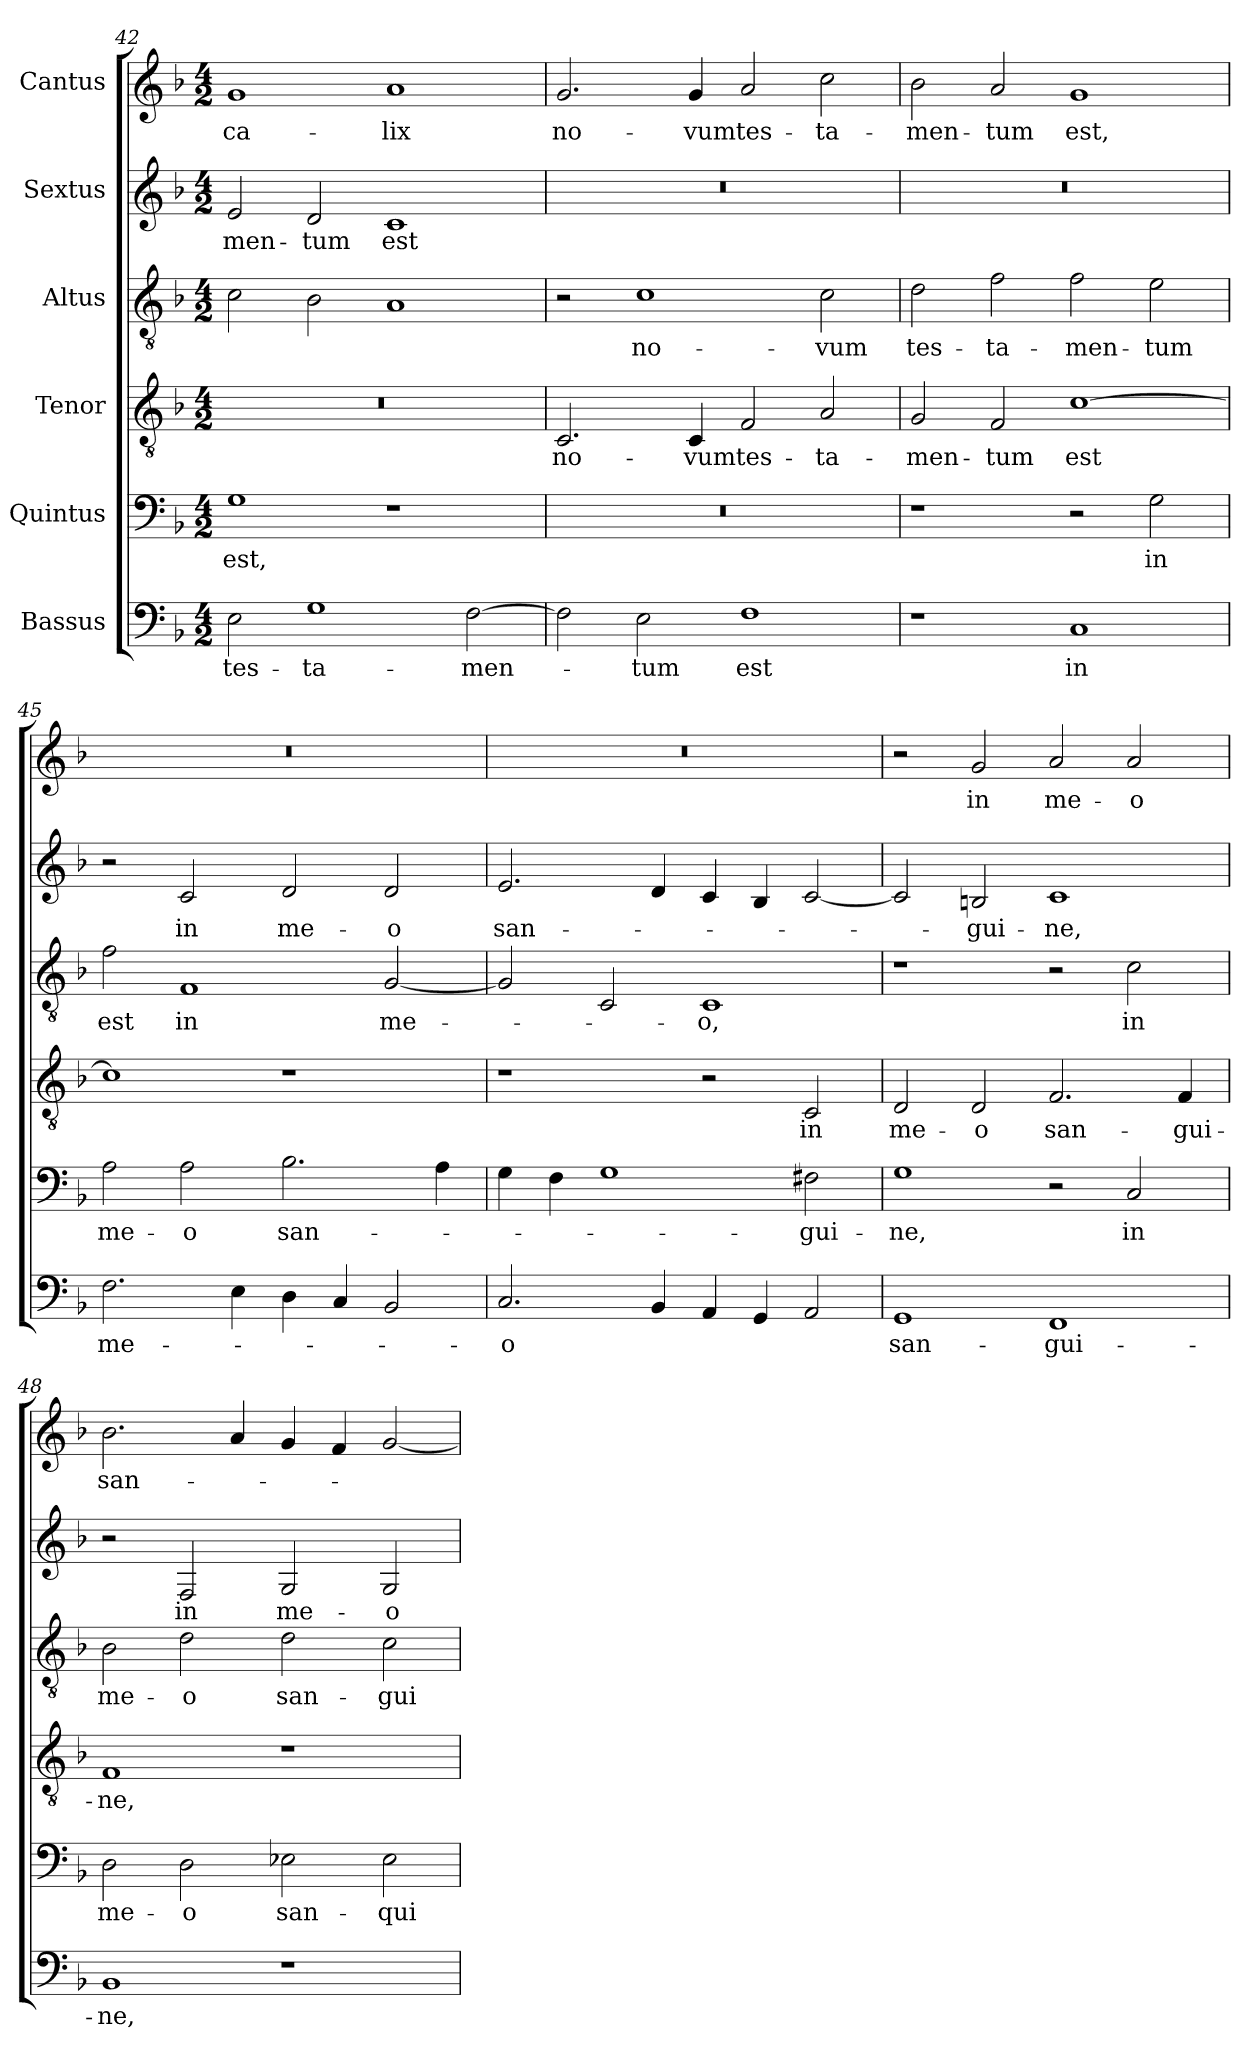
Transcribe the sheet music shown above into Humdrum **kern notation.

**kern	**text	**kern	**text	**kern	**text	**kern	**text	**kern	**text	**kern	**text
*part6	*part6	*part5	*part5	*part4	*part4	*part3	*part3	*part2	*part2	*part1	*part1
*staff6	*staff6	*staff5	*staff5	*staff4	*staff4	*staff3	*staff3	*staff2	*staff2	*staff1	*staff1
*I"Bassus	*	*I"Quintus	*	*I"Tenor	*	*I"Altus	*	*I"Sextus	*	*I"Cantus	*
*clefF4	*	*clefF4	*	*clefGv2	*	*clefGv2	*	*clefG2	*	*clefG2	*
*k[b-]	*	*k[b-]	*	*k[b-]	*	*k[b-]	*	*k[b-]	*	*k[b-]	*
*F:	*	*F:	*	*F:	*	*F:	*	*F:	*	*F:	*
*M4/2	*	*M4/2	*	*M4/2	*	*M4/2	*	*M4/2	*	*M4/2	*
=42	=42	=42	=42	=42	=42	=42	=42	=42	=42	=42	=42
!	!LO:LY:b	!	!LO:LY:b	!	!	!	!	!	!LO:LY:b	!	!LO:LY:b
2E\	tes-	1G	est,	0r	.	2c\	.	2e/	-men-	1g	ca-
!	!LO:LY:b	!	!	!	!	!	!	!	!LO:LY:b	!	!
1G	-ta-	.	.	.	.	2B-\	.	2d/	-tum	.	.
!	!	!	!	!	!	!	!	!	!LO:LY:b	!	!LO:LY:b
.	.	1r	.	.	.	1A	.	1c	est	1a	-lix
!	!LO:LY:b	!	!	!	!	!	!	!	!	!	!
[2F\	-men-	.	.	.	.	.	.	.	.	.	.
!!LO:PB:g=z
=43	=43	=43	=43	=43	=43	=43	=43	=43	=43	=43	=43
!	!	!	!	!	!LO:LY:b	!	!	!	!	!	!LO:LY:b
2F\]	.	0r	.	2.C/	no-	2r	.	0r	.	2.g/	no-
!	!LO:LY:b	!	!	!	!	!	!LO:LY:b	!	!	!	!
2E\	-tum	.	.	.	.	1c	no-	.	.	.	.
!	!	!	!	!	!LO:LY:b	!	!	!	!	!	!LO:LY:b
.	.	.	.	4C/	-vum	.	.	.	.	4g/	-vum
!	!LO:LY:b	!	!	!	!LO:LY:b	!	!	!	!	!	!LO:LY:b
1F	est	.	.	2F/	tes-	.	.	.	.	2a/	tes-
!	!	!	!	!	!LO:LY:b	!	!LO:LY:b	!	!	!	!LO:LY:b
.	.	.	.	2A/	-ta-	2c\	-vum	.	.	2cc\	-ta-
=44	=44	=44	=44	=44	=44	=44	=44	=44	=44	=44	=44
!	!	!	!	!	!LO:LY:b	!	!LO:LY:b	!	!	!	!LO:LY:b
1r	.	1r	.	2G/	-men-	2d\	tes-	0r	.	2b-\	-men-
!	!	!	!	!	!LO:LY:b	!	!LO:LY:b	!	!	!	!LO:LY:b
.	.	.	.	2F/	-tum	2f\	-ta-	.	.	2a/	-tum
!	!LO:LY:b	!	!	!	!LO:LY:b	!	!LO:LY:b	!	!	!	!LO:LY:b
1C	in	2r	.	[1c	est	2f\	-men-	.	.	1g	est,
!	!	!	!LO:LY:b	!	!	!	!LO:LY:b	!	!	!	!
.	.	2G\	in	.	.	2e\	-tum	.	.	.	.
=45	=45	=45	=45	=45	=45	=45	=45	=45	=45	=45	=45
!	!LO:LY:b	!	!LO:LY:b	!	!	!	!LO:LY:b	!	!	!	!
2.F\	me-	2A\	me-	1c]	.	2f\	est	2r	.	0r	.
!	!	!	!LO:LY:b	!	!	!	!LO:LY:b	!	!LO:LY:b	!	!
.	.	2A\	-o	.	.	1F	in	2c/	in	.	.
4E\	.	.	.	.	.	.	.	.	.	.	.
!	!	!	!LO:LY:b	!	!	!	!	!	!LO:LY:b	!	!
4D\	.	2.B-\	san-	1r	.	.	.	2d/	me-	.	.
4C/	.	.	.	.	.	.	.	.	.	.	.
!	!	!	!	!	!	!	!LO:LY:b	!	!LO:LY:b	!	!
2BB-/	.	.	.	.	.	[2G/	me-	2d/	-o	.	.
.	.	4A\	.	.	.	.	.	.	.	.	.
=46	=46	=46	=46	=46	=46	=46	=46	=46	=46	=46	=46
!	!LO:LY:b	!	!	!	!	!	!	!	!LO:LY:b	!	!
2.C/	-o	4G\	.	1r	.	2G/]	.	2.e/	san-	0r	.
.	.	4F\	.	.	.	.	.	.	.	.	.
.	.	1G	.	.	.	2C/	.	.	.	.	.
4BB-/	.	.	.	.	.	.	.	4d/	.	.	.
!	!	!	!	!	!	!	!LO:LY:b	!	!	!	!
4AA/	.	.	.	2r	.	1C	-o,	4c/	.	.	.
4GG/	.	.	.	.	.	.	.	4B-/	.	.	.
!	!	!	!LO:LY:b	!	!LO:LY:b	!	!	!	!	!	!
2AA/	.	2F#X\	-gui-	2C/	in	.	.	[2c/	.	.	.
!!LO:LB:g=z
=47	=47	=47	=47	=47	=47	=47	=47	=47	=47	=47	=47
!	!LO:LY:b	!	!LO:LY:b	!	!LO:LY:b	!	!	!	!	!	!
1GG	san-	1G	-ne,	2D/	me-	1r	.	2c/]	.	2r	.
!	!	!	!	!	!LO:LY:b	!	!	!	!LO:LY:b	!	!LO:LY:b
.	.	.	.	2D/	-o	.	.	2Bn/	-gui-	2g/	in
!	!LO:LY:b	!	!	!	!LO:LY:b	!	!	!	!LO:LY:b	!	!LO:LY:b
1FF	-gui-	2r	.	2.F/	san-	2r	.	1c	-ne,	2a/	me-
!	!	!	!LO:LY:b	!	!	!	!LO:LY:b	!	!	!	!LO:LY:b
.	.	2C/	in	.	.	2c\	in	.	.	2a/	-o
!	!	!	!	!	!LO:LY:b	!	!	!	!	!	!
.	.	.	.	4F/	-gui-	.	.	.	.	.	.
=48	=48	=48	=48	=48	=48	=48	=48	=48	=48	=48	=48
!	!LO:LY:b	!	!LO:LY:b	!	!LO:LY:b	!	!LO:LY:b	!	!	!	!LO:LY:b
1BB-	-ne,	2D\	me-	1F	-ne,	2B-\	me-	2r	.	2.b-\	san-
!	!	!	!LO:LY:b	!	!	!	!LO:LY:b	!	!LO:LY:b	!	!
.	.	2D\	-o	.	.	2d\	-o	2F/	in	.	.
.	.	.	.	.	.	.	.	.	.	4a/	.
!	!	!	!LO:LY:b	!	!	!	!LO:LY:b	!	!LO:LY:b	!	!
1r	.	2E-X\	san-	1r	.	2d\	san-	2G/	me-	4g/	.
.	.	.	.	.	.	.	.	.	.	4f/	.
!	!	!	!LO:LY:b	!	!	!	!LO:LY:b	!	!LO:LY:b	!	!
.	.	2E-\	-qui-	.	.	2c\	-gui-	2G/	-o	[2g/	.
=	=	=	=	=	=	=	=	=	=	=	=
*-	*-	*-	*-	*-	*-	*-	*-	*-	*-	*-	*-
